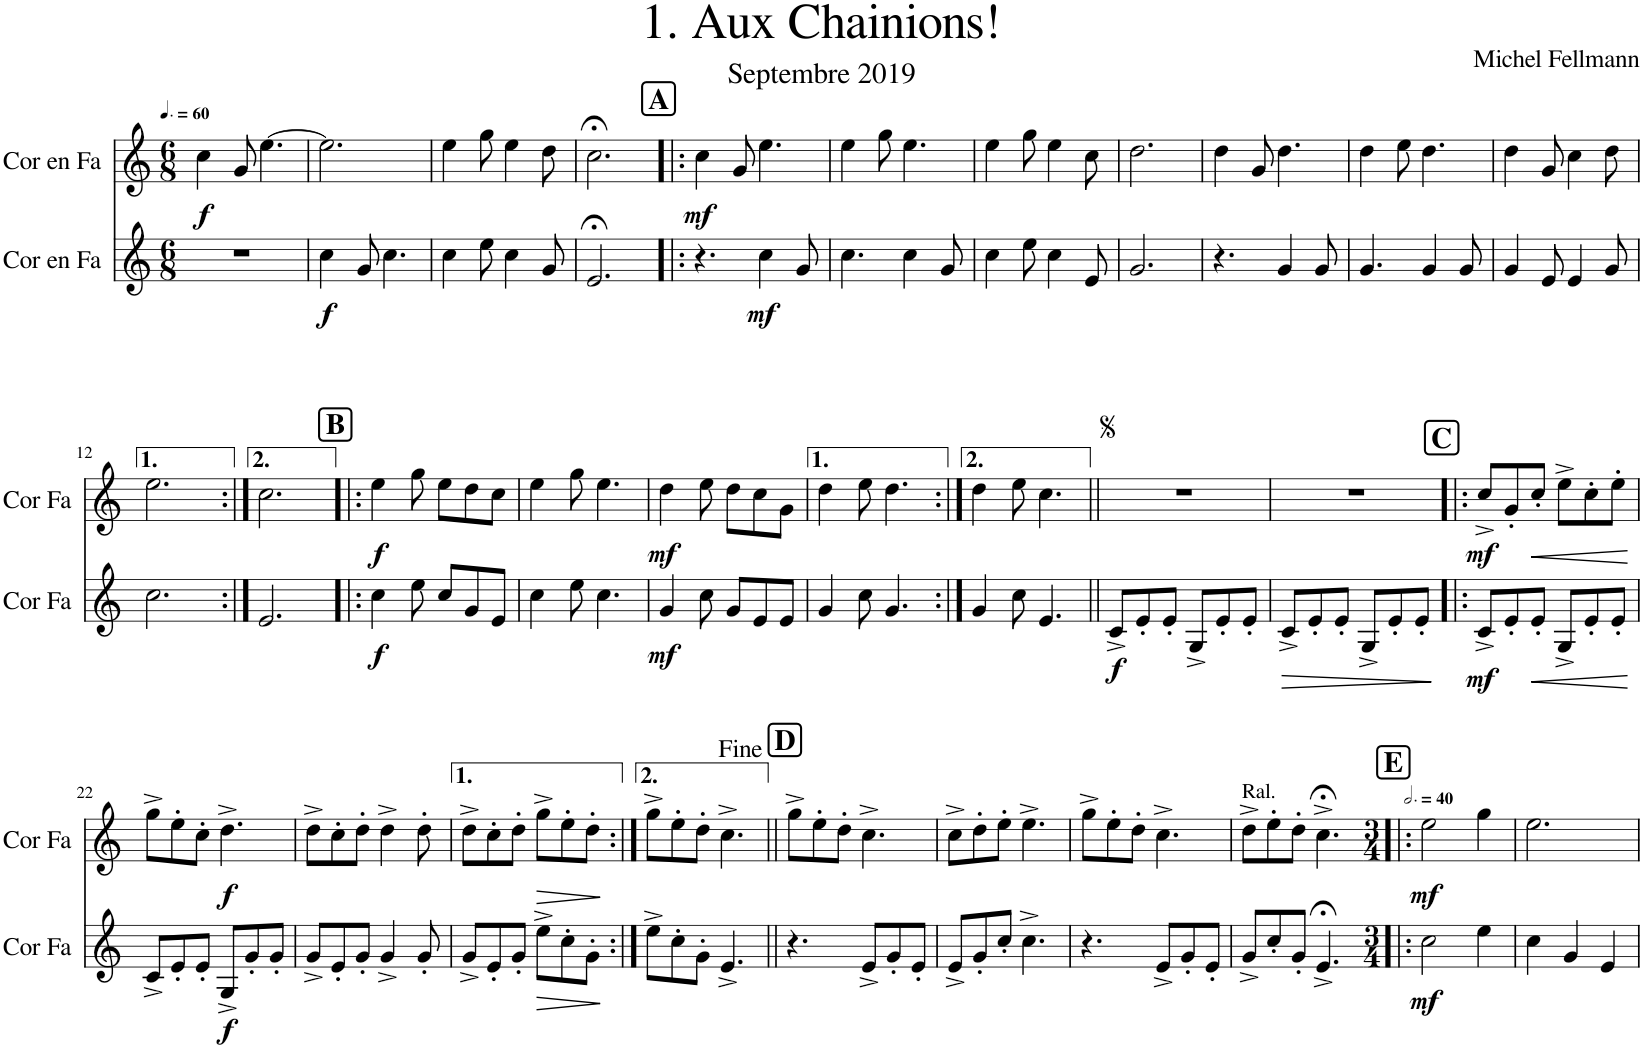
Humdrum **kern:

**kern	**dynam	**kern	**dynam
*part2	*part2	*part1	*part1
*staff2	*staff2	*staff1	*staff1
*I"Cor en Fa	*	*I"Cor en Fa	*
*I'Cor Fa	*	*I'Cor Fa	*
*clefG2	*	*clefG2	*
*Trd4c7	*	*Trd4c7	*
*k[]	*	*k[]	*
*M6/8	*	*M6/8	*
*MM90	*	*MM90	*
=1	=1	=1	=1
!	!	!	!LO:DY:b
2.r	.	4cc\	f
.	.	8g/	.
.	.	[4.ee\	.
=2	=2	=2	=2
!	!LO:DY:b	!	!
4cc\	f	2.ee\]	.
8g/	.	.	.
4.cc\	.	.	.
=3	=3	=3	=3
4cc\	.	4ee\	.
8ee\	.	8gg\	.
4cc\	.	4ee\	.
8g/	.	8dd\	.
=4	=4	=4	=4
2.e;</	.	2.cc;<\	.
!!LO:REH:place=s1:a:B:cj:fs=14:t=A
=5!|:	=5!|:	=5!|:	=5!|:
!	!	!	!LO:DY:b
4.r	.	4cc\	mf
.	.	8g/	.
!	!LO:DY:b	!	!
4cc\	mf	4.ee\	.
8g/	.	.	.
=6	=6	=6	=6
4.cc\	.	4ee\	.
.	.	8gg\	.
4cc\	.	4.ee\	.
8g/	.	.	.
=7	=7	=7	=7
4cc\	.	4ee\	.
8ee\	.	8gg\	.
4cc\	.	4ee\	.
8e/	.	8cc\	.
=8	=8	=8	=8
2.g/	.	2.dd\	.
=9	=9	=9	=9
4.r	.	4dd\	.
.	.	8g/	.
4g/	.	4.dd\	.
8g/	.	.	.
=10	=10	=10	=10
4.g/	.	4dd\	.
.	.	8ee\	.
4g/	.	4.dd\	.
8g/	.	.	.
=11	=11	=11	=11
4g/	.	4dd\	.
8e/	.	8g/	.
4e/	.	4cc\	.
8g/	.	8dd\	.
!!LO:LB:g=z
=12	=12	=12	=12
2.cc\	.	2.ee\	.
=13:|!	=13:|!	=13:|!	=13:|!
2.e/	.	2.cc\	.
!!LO:REH:place=s1:a:B:cj:fs=14:t=B
=14!|:	=14!|:	=14!|:	=14!|:
!	!LO:DY:b	!	!LO:DY:b
4cc\	f	4ee\	f
8ee\	.	8gg\	.
8cc/L	.	8ee\L	.
8g/	.	8dd\	.
8e/J	.	8cc\J	.
=15	=15	=15	=15
4cc\	.	4ee\	.
8ee\	.	8gg\	.
4.cc\	.	4.ee\	.
=16	=16	=16	=16
!	!LO:DY:b	!	!LO:DY:b
4g/	mf	4dd\	mf
8cc\	.	8ee\	.
8g/L	.	8dd\L	.
8e/	.	8cc\	.
8e/J	.	8g\J	.
=17	=17	=17	=17
4g/	.	4dd\	.
8cc\	.	8ee\	.
4.g/	.	4.dd\	.
=18:|!	=18:|!	=18:|!	=18:|!
4g/	.	4dd\	.
8cc\	.	8ee\	.
4.e/	.	4.cc\	.
=19||	=19||	=19||	=19||
!	!LO:DY:b	!	!
8c^/L	f	2.r	.
8e'/	.	.	.
8e'/J	.	.	.
8G^/L	.	.	.
8e'/	.	.	.
8e'/J	.	.	.
=20	=20	=20	=20
!	!LO:HP:b	!	!
8c^/L	>	2.r	.
8e'/	.	.	.
8e'/J	.	.	.
8G^/L	.	.	.
8e'/	.	.	.
8e'/J	.	.	.
.	]	.	.
!!LO:REH:place=s1:a:B:cj:fs=14:t=C
=21!|:	=21!|:	=21!|:	=21!|:
!	!LO:DY:b	!	!LO:DY:b
8c^/L	mf	8cc^/L	mf
8e'/	.	8g'/	.
!	!LO:HP:b	!	!LO:HP:b
8e'/J	<	8cc'/J	<
8G^/L	.	8ee^\L	.
8e'/	.	8cc'\	.
8e'/J	.	8ee'\J	.
.	[	.	[
!!LO:LB:g=z
=22	=22	=22	=22
8c^/L	.	8gg^\L	.
8e'/	.	8ee'\	.
8e'/J	.	8cc'\J	.
!	!LO:DY:b	!	!LO:DY:b
8G^/L	f	4.dd^\	f
8g'/	.	.	.
8g'/J	.	.	.
=23	=23	=23	=23
8g^/L	.	8dd^\L	.
8e'/	.	8cc'\	.
8g'/J	.	8dd'\J	.
4g^/	.	4dd^\	.
8g'/	.	8dd'\	.
=24	=24	=24	=24
8g^/L	.	8dd^\L	.
8e'/	.	8cc'\	.
8g'/J	.	8dd'\J	.
!	!LO:HP:b	!	!LO:HP:b
8ee^\L	>	8gg^\L	>
8cc'\	.	8ee'\	.
8g'\J	.	8dd'\J	.
.	]	.	]
=25:|!	=25:|!	=25:|!	=25:|!
8ee^\L	.	8gg^\L	.
8cc'\	.	8ee'\	.
8g'\J	.	8dd'\J	.
4.e^/	.	4.cc^\	.
!!LO:REH:place=s1:a:B:cj:fs=14:t=D
=26||	=26||	=26||	=26||
4.r	.	8gg^\L	.
.	.	8ee'\	.
.	.	8dd'\J	.
8e^/L	.	4.cc^\	.
8g'/	.	.	.
8e'/J	.	.	.
=27	=27	=27	=27
8e^/L	.	8cc^\L	.
8g'/	.	8dd'\	.
8cc'/J	.	8ee'\J	.
4.cc^\	.	4.ee^\	.
=28	=28	=28	=28
4.r	.	8gg^\L	.
.	.	8ee'\	.
.	.	8dd'\J	.
8e^/L	.	4.cc^\	.
8g'/	.	.	.
8e'/J	.	.	.
=29	=29	=29	=29
!	!	!LO:TX:a:t=Ral.	!
8g^/L	.	8dd^\L	.
8cc'/	.	8ee'\	.
8g'/J	.	8dd'\J	.
4.e;<^/	.	4.cc;<^\	.
=30!|:	=30!|:	=30!|:	=30!|:
!!LO:REH:place=s1:a:B:cj:fs=14:t=E
*M3/4	*	*M3/4	*
*	*	*MM120	*
!	!LO:DY:b	!	!LO:DY:b
2cc\	mf	2ee\	mf
4ee\	.	4gg\	.
=31	=31	=31	=31
4cc\	.	2.ee\	.
4g/	.	.	.
4e/	.	.	.
=	=	=	=
*-	*-	*-	*-
